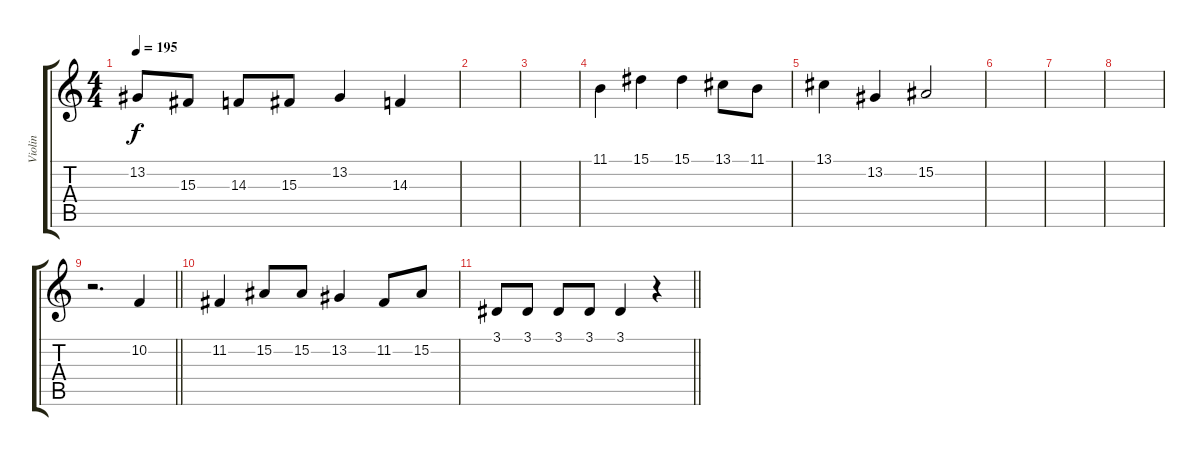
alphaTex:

\track ("Violin " "Violin ") {instrument violin}
\staff {score tabs}
\tuning (C4 G3 Eb3 Bb2 F2 C2) {hide}
\ts (4 4)
\tempo 195
\clef g2
\ks c
13.2.8{dy f} 15.3.8 14.3.8 15.3.8 13.2.4 14.3.4 |
|
|
11.1.4 15.1.4 15.1.4 13.1.8 11.1.8 |
13.1.4 13.2.4 15.2.2 |
|
|
|
\barLineRight lightlight
r.2{d} 10.2.4 |
11.2.4 15.2.8 15.2.8 13.2.4 11.2.8 15.2.8 |
\barLineRight lightlight
3.1.8 3.1.8 3.1.8 3.1.8 3.1.4 r.4
